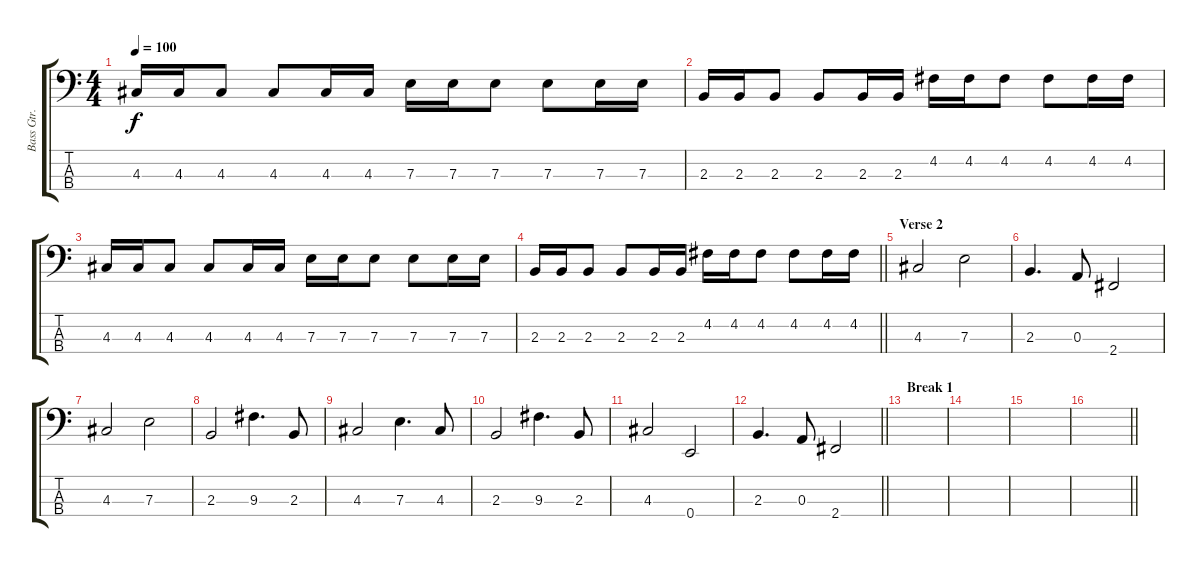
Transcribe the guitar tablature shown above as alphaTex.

\track ("Bass Gtr." "Bass Gtr.") {instrument electricbasspick}
\staff {score tabs}
\tuning (G2 D2 A1 E1) {hide}
\ts (4 4)
\tempo 100
\clef f4
\ks c
4.3.16{dy f} 4.3.16 4.3.8 4.3.8 4.3.16 4.3.16 7.3.16 7.3.16 7.3.8 7.3.8 7.3.16 7.3.16 |
2.3.16 2.3.16 2.3.8 2.3.8 2.3.16 2.3.16 4.2.16 4.2.16 4.2.8 4.2.8 4.2.16 4.2.16 |
4.3.16 4.3.16 4.3.8 4.3.8 4.3.16 4.3.16 7.3.16 7.3.16 7.3.8 7.3.8 7.3.16 7.3.16 |
\barLineRight lightlight
2.3.16 2.3.16 2.3.8 2.3.8 2.3.16 2.3.16 4.2.16 4.2.16 4.2.8 4.2.8 4.2.16 4.2.16 |
\section ("" "Verse 2")
4.3.2 7.3.2 |
2.3.4{d} 0.3.8 2.4.2 |
4.3.2 7.3.2 |
2.3.2 9.3.4{d} 2.3.8 |
4.3.2 7.3.4{d} 4.3.8 |
2.3.2 9.3.4{d} 2.3.8 |
4.3.2 0.4.2 |
\barLineRight lightlight
2.3.4{d} 0.3.8 2.4.2 |
\section ("" "Break 1")
|
|
|
\barLineRight lightlight
